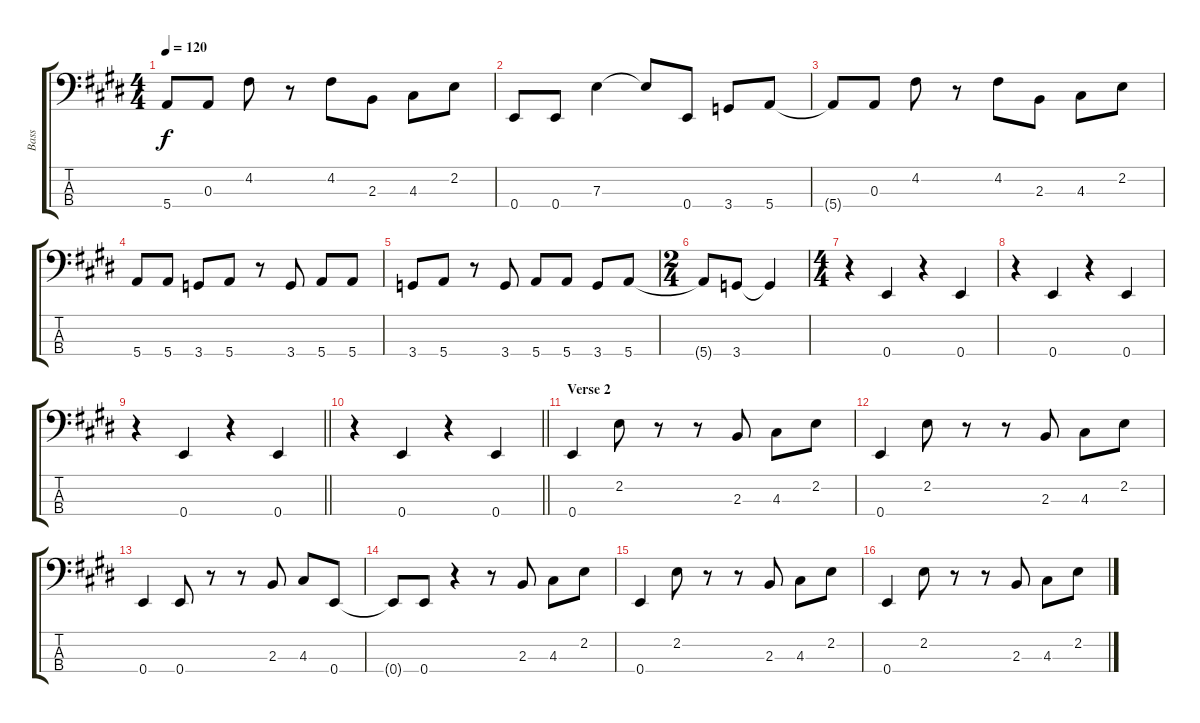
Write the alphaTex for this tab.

\track ("Bass" "Bass") {instrument electricbassfinger}
\staff {score tabs}
\tuning (G2 D2 A1 E1) {hide}
\ts (4 4)
\tempo 120
\clef f4
\ks e
5.4{t}.8{dy f} 0.3.8 4.2.8 r.8 4.2.8 2.3.8 4.3.8 2.2.8 |
0.4.8 0.4.8 7.3.4 7.3{t}.8 0.4.8 3.4.8 5.4.8 |
5.4{t}.8 0.3.8 4.2.8 r.8 4.2.8 2.3.8 4.3.8 2.2.8 |
5.4.8 5.4.8 3.4.8 5.4.8 r.8 3.4.8 5.4.8 5.4.8 |
3.4.8 5.4.8 r.8 3.4.8 5.4.8 5.4.8 3.4.8 5.4.8 |
\ts (2 4)
5.4{t}.8 3.4.8 3.4{t}.4 |
\ts (4 4)
r.4 0.4.4 r.4 0.4.4 |
r.4 0.4.4 r.4 0.4.4 |
\barLineRight lightlight
r.4 0.4.4 r.4 0.4.4 |
\barLineRight lightlight
r.4 0.4.4 r.4 0.4.4 |
\section ("" "Verse 2")
0.4.4 2.2.8 r.8 r.8 2.3.8 4.3.8 2.2.8 |
0.4.4 2.2.8 r.8 r.8 2.3.8 4.3.8 2.2.8 |
0.4.4 0.4.8 r.8 r.8 2.3.8 4.3.8 0.4.8 |
0.4{t}.8 0.4.8 r.4 r.8 2.3.8 4.3.8 2.2.8 |
0.4.4 2.2.8 r.8 r.8 2.3.8 4.3.8 2.2.8 |
0.4.4 2.2.8 r.8 r.8 2.3.8 4.3.8 2.2.8
